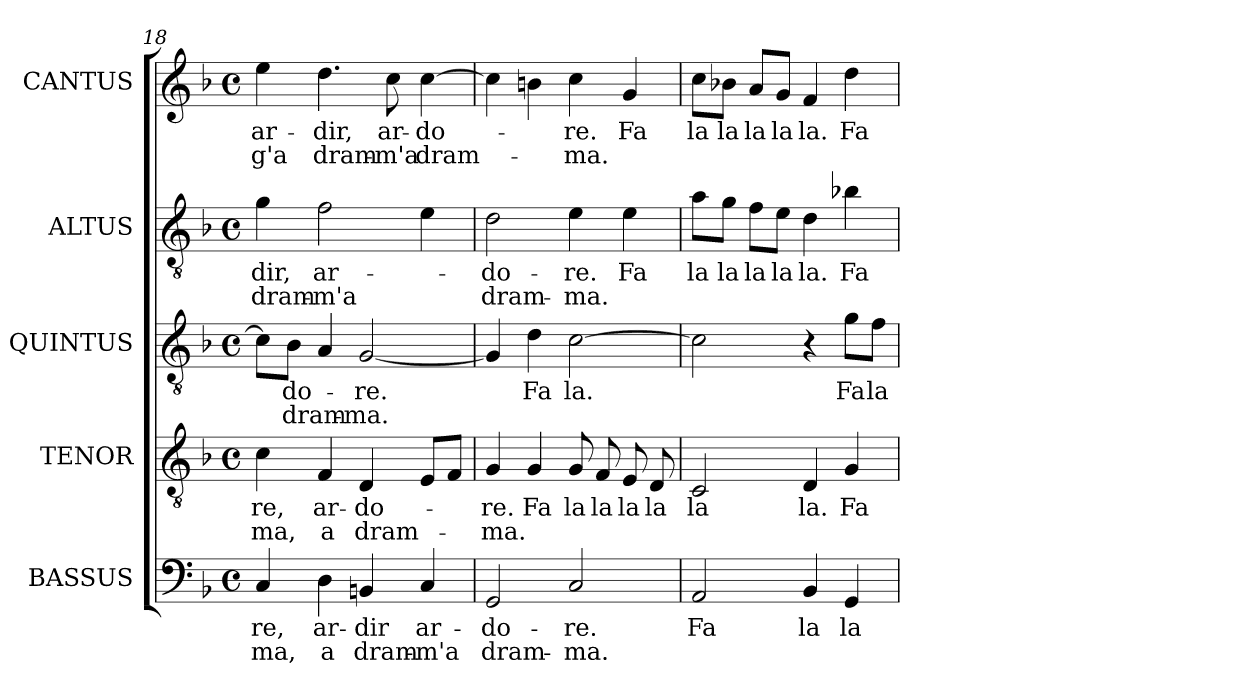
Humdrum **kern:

**kern	**text	**text	**kern	**text	**text	**kern	**text	**text	**kern	**text	**text	**kern	**text	**text
*part5	*part5	*part5	*part4	*part4	*part4	*part3	*part3	*part3	*part2	*part2	*part2	*part1	*part1	*part1
*staff5	*staff5	*staff5	*staff4	*staff4	*staff4	*staff3	*staff3	*staff3	*staff2	*staff2	*staff2	*staff1	*staff1	*staff1
*I"BASSUS	*	*	*I"TENOR	*	*	*I"QUINTUS	*	*	*I"ALTUS	*	*	*I"CANTUS	*	*
*I'B	*	*	*I'T	*	*	*	*	*	*I'A.	*	*	*I'S	*	*
*clefF4	*	*	*clefGv2	*	*	*clefGv2	*	*	*clefGv2	*	*	*clefG2	*	*
*	*	*	*ITrd7c12	*	*	*ITrd7c12	*	*	*ITrd7c12	*	*	*	*	*
*k[b-]	*	*	*k[b-]	*	*	*k[b-]	*	*	*k[b-]	*	*	*k[b-]	*	*
*F:	*	*	*F:	*	*	*F:	*	*	*F:	*	*	*F:	*	*
*M4/4	*	*	*M4/4	*	*	*M4/4	*	*	*M4/4	*	*	*M4/4	*	*
*met(c)	*	*	*met(c)	*	*	*met(c)	*	*	*met(c)	*	*	*met(c)	*	*
=18	=18	=18	=18	=18	=18	=18	=18	=18	=18	=18	=18	=18	=18	=18
!	!LO:LY:b:color=#000000	!LO:LY:b:color=#000000	!	!	!	!	!	!	!	!	!	!	!	!
!	!	!	!	!LO:LY:b:color=#000000	!LO:LY:b:color=#000000	!	!	!	!	!	!	!	!	!
!	!	!	!	!	!	!	!	!	!	!LO:LY:b:color=#000000	!LO:LY:b:color=#000000	!	!	!
!	!	!	!	!	!	!	!	!	!	!	!	!	!LO:LY:b:color=#000000	!LO:LY:b:color=#000000
4Ci/	-re,	-ma,	4Ci\	-re,	-ma,	8Ci\L]	.	.	4Gi\	-dir,	dram-	4eei\	ar-	-g'a
!	!	!	!	!	!	!	!LO:LY:b:color=#000000	!LO:LY:b:color=#000000	!	!	!	!	!	!
.	.	.	.	.	.	8BB-i\J	-do-	dram-	.	.	.	.	.	.
!	!LO:LY:b:color=#000000	!LO:LY:b:color=#000000	!	!	!	!	!	!	!	!	!	!	!	!
!	!	!	!	!LO:LY:b:color=#000000	!LO:LY:b:color=#000000	!	!	!	!	!	!	!	!	!
!	!	!	!	!	!	!	!	!	!	!LO:LY:b:color=#000000	!LO:LY:b:color=#000000	!	!	!
!	!	!	!	!	!	!	!	!	!	!	!	!	!LO:LY:b:color=#000000	!LO:LY:b:color=#000000
4Di\	ar-	a	4FFi/	ar-	a	4AAi/	.	.	2Fi\	ar-	-m'a	4.ddi\	-dir,	dram-
!	!LO:LY:b:color=#000000	!LO:LY:b:color=#000000	!	!	!	!	!	!	!	!	!	!	!	!
!	!	!	!	!LO:LY:b:color=#000000	!LO:LY:b:color=#000000	!	!	!	!	!	!	!	!	!
!	!	!	!	!	!	!	!LO:LY:b:color=#000000	!LO:LY:b:color=#000000	!	!	!	!	!	!
4BBni/	-dir	dram-	4DDi/	-do-	dram-	[<2GGi/	-re.	-ma.	.	.	.	.	.	.
!	!	!	!	!	!	!	!	!	!	!	!	!	!LO:LY:b:color=#000000	!LO:LY:b:color=#000000
.	.	.	.	.	.	.	.	.	.	.	.	8cci\	ar-	-m'a
!	!LO:LY:b:color=#000000	!LO:LY:b:color=#000000	!	!	!	!	!	!	!	!	!	!	!	!
!	!	!	!	!	!	!	!	!	!	!	!	!	!LO:LY:b:color=#000000	!LO:LY:b:color=#000000
4Ci/	ar-	-m'a	8EEi/L	.	.	.	.	.	4Ei\	.	.	[>4cci\	-do-	dram-
.	.	.	8FFi/J	.	.	.	.	.	.	.	.	.	.	.
=19	=19	=19	=19	=19	=19	=19	=19	=19	=19	=19	=19	=19	=19	=19
!	!LO:LY:b:color=#000000	!LO:LY:b:color=#000000	!	!	!	!	!	!	!	!	!	!	!	!
!	!	!	!	!LO:LY:b:color=#000000	!LO:LY:b:color=#000000	!	!	!	!	!	!	!	!	!
!	!	!	!	!	!	!	!	!	!	!LO:LY:b:color=#000000	!LO:LY:b:color=#000000	!	!	!
2GGi/	-do-	dram-	4GGi/	-re.	-ma.	4GGi/]	.	.	2Di\	-do-	dram-	4cci\]	.	.
!	!	!	!	!LO:LY:b:color=#000000	!	!	!	!	!	!	!	!	!	!
!	!	!	!	!	!	!	!LO:LY:b:color=#000000	!	!	!	!	!	!	!
.	.	.	4GGi/	Fa	.	4Di\	Fa	.	.	.	.	4bni\	.	.
!	!LO:LY:b:color=#000000	!LO:LY:b:color=#000000	!	!	!	!	!	!	!	!	!	!	!	!
!	!	!	!	!LO:LY:b:color=#000000	!	!	!	!	!	!	!	!	!	!
!	!	!	!	!	!	!	!LO:LY:b:color=#000000	!	!	!	!	!	!	!
!	!	!	!	!	!	!	!	!	!	!LO:LY:b:color=#000000	!LO:LY:b:color=#000000	!	!	!
!	!	!	!	!	!	!	!	!	!	!	!	!	!LO:LY:b:color=#000000	!LO:LY:b:color=#000000
2Ci/	-re.	-ma.	8GGi/	la	.	[>2Ci\	la.	.	4Ei\	-re.	-ma.	4cci\	-re.	-ma.
!	!	!	!	!LO:LY:b:color=#000000	!	!	!	!	!	!	!	!	!	!
.	.	.	8FFi/	la	.	.	.	.	.	.	.	.	.	.
!	!	!	!	!LO:LY:b:color=#000000	!	!	!	!	!	!	!	!	!	!
!	!	!	!	!	!	!	!	!	!	!LO:LY:b:color=#000000	!	!	!	!
!	!	!	!	!	!	!	!	!	!	!	!	!	!LO:LY:b:color=#000000	!
.	.	.	8EEi/	la	.	.	.	.	4Ei\	Fa	.	4gi/	Fa	.
!	!	!	!	!LO:LY:b:color=#000000	!	!	!	!	!	!	!	!	!	!
.	.	.	8DDi/	la	.	.	.	.	.	.	.	.	.	.
!!LO:LB:g=z
=20	=20	=20	=20	=20	=20	=20	=20	=20	=20	=20	=20	=20	=20	=20
!	!LO:LY:b:color=#000000	!	!	!	!	!	!	!	!	!	!	!	!	!
!	!	!	!	!LO:LY:b:color=#000000	!	!	!	!	!	!	!	!	!	!
!	!	!	!	!	!	!	!	!	!	!LO:LY:b:color=#000000	!	!	!	!
!	!	!	!	!	!	!	!	!	!	!	!	!	!LO:LY:b:color=#000000	!
2AAi/	Fa	.	2CCi/	la	.	2Ci\]	.	.	8Ai\L	la	.	8cci\L	la	.
!	!	!	!	!	!	!	!	!	!	!LO:LY:b:color=#000000	!	!	!	!
!	!	!	!	!	!	!	!	!	!	!	!	!	!LO:LY:b:color=#000000	!
.	.	.	.	.	.	.	.	.	8Gi\J	la	.	8b-Xi\J	la	.
!	!	!	!	!	!	!	!	!	!	!LO:LY:b:color=#000000	!	!	!	!
!	!	!	!	!	!	!	!	!	!	!	!	!	!LO:LY:b:color=#000000	!
.	.	.	.	.	.	.	.	.	8Fi\L	la	.	8ai/L	la	.
!	!	!	!	!	!	!	!	!	!	!LO:LY:b:color=#000000	!	!	!	!
!	!	!	!	!	!	!	!	!	!	!	!	!	!LO:LY:b:color=#000000	!
.	.	.	.	.	.	.	.	.	8Ei\J	la	.	8gi/J	la	.
!	!LO:LY:b:color=#000000	!	!	!	!	!	!	!	!	!	!	!	!	!
!	!	!	!	!LO:LY:b:color=#000000	!	!	!	!	!	!	!	!	!	!
!	!	!	!	!	!	!	!	!	!	!LO:LY:b:color=#000000	!	!	!	!
!	!	!	!	!	!	!	!	!	!	!	!	!	!LO:LY:b:color=#000000	!
4BB-i/	la	.	4DDi/	la.	.	4r	.	.	4Di\	la.	.	4fi/	la.	.
!	!LO:LY:b:color=#000000	!	!	!	!	!	!	!	!	!	!	!	!	!
!	!	!	!	!LO:LY:b:color=#000000	!	!	!	!	!	!	!	!	!	!
!	!	!	!	!	!	!	!LO:LY:b:color=#000000	!	!	!	!	!	!	!
!	!	!	!	!	!	!	!	!	!	!LO:LY:b:color=#000000	!	!	!	!
!	!	!	!	!	!	!	!	!	!	!	!	!	!LO:LY:b:color=#000000	!
4GGi/	la	.	4GGi/	Fa	.	8Gi\L	Fa	.	4B-Xi\	Fa	.	4ddi\	Fa	.
!	!	!	!	!	!	!	!LO:LY:b:color=#000000	!	!	!	!	!	!	!
.	.	.	.	.	.	8Fi\J	la	.	.	.	.	.	.	.
=	=	=	=	=	=	=	=	=	=	=	=	=	=	=
*-	*-	*-	*-	*-	*-	*-	*-	*-	*-	*-	*-	*-	*-	*-
